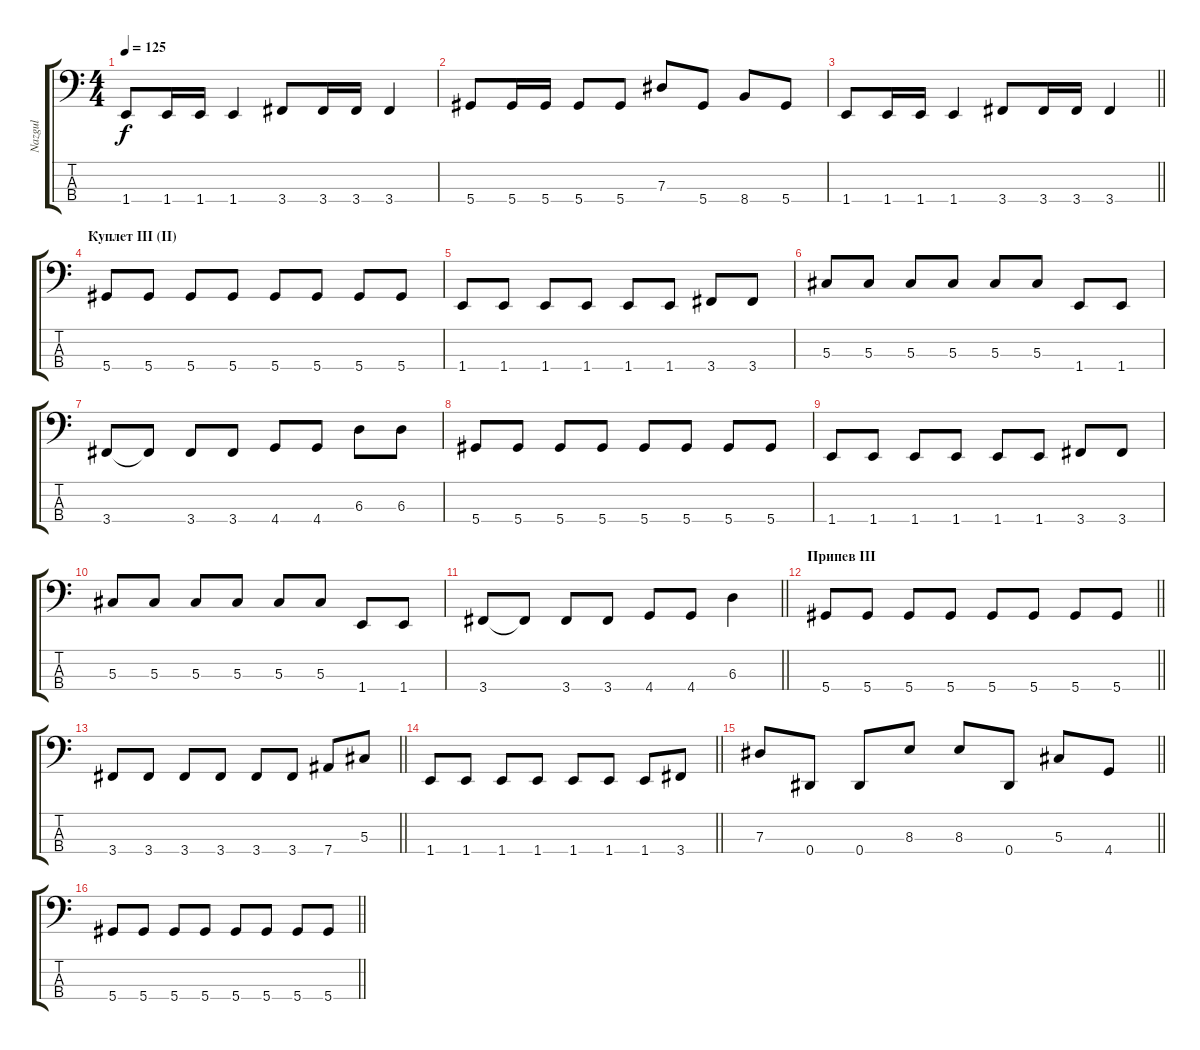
\track ("Nazgul" "Nazgul") {instrument electricbasspick}
\staff {score tabs}
\tuning (Gb2 Db2 Ab1 Eb1) {hide}
\ts (4 4)
\tempo 125
\clef f4
\ks c
1.4.8{dy f} 1.4.16 1.4.16 1.4.4 3.4.8 3.4.16 3.4.16 3.4.4 |
5.4.8 5.4.16 5.4.16 5.4.8 5.4.8 7.3.8 5.4.8 8.4.8 5.4.8 |
\barLineRight lightlight
1.4.8 1.4.16 1.4.16 1.4.4 3.4.8 3.4.16 3.4.16 3.4.4 |
\section ("" "Куплет III (II)")
5.4.8 5.4.8 5.4.8 5.4.8 5.4.8 5.4.8 5.4.8 5.4.8 |
1.4.8 1.4.8 1.4.8 1.4.8 1.4.8 1.4.8 3.4.8 3.4.8 |
5.3.8 5.3.8 5.3.8 5.3.8 5.3.8 5.3.8 1.4.8 1.4.8 |
3.4.8 3.4{t}.8 3.4.8 3.4.8 4.4.8 4.4.8 6.3.8 6.3.8 |
5.4.8 5.4.8 5.4.8 5.4.8 5.4.8 5.4.8 5.4.8 5.4.8 |
1.4.8 1.4.8 1.4.8 1.4.8 1.4.8 1.4.8 3.4.8 3.4.8 |
5.3.8 5.3.8 5.3.8 5.3.8 5.3.8 5.3.8 1.4.8 1.4.8 |
\barLineRight lightlight
3.4.8 3.4{t}.8 3.4.8 3.4.8 4.4.8 4.4.8 6.3.4 |
\section ("" "Припев III")
\barLineRight lightlight
5.4.8 5.4.8 5.4.8 5.4.8 5.4.8 5.4.8 5.4.8 5.4.8 |
\barLineRight lightlight
3.4.8 3.4.8 3.4.8 3.4.8 3.4.8 3.4.8 7.4.8 5.3.8 |
\barLineRight lightlight
1.4.8 1.4.8 1.4.8 1.4.8 1.4.8 1.4.8 1.4.8 3.4.8 |
\barLineRight lightlight
7.3.8 0.4.8 0.4.8 8.3.8 8.3.8 0.4.8 5.3.8 4.4.8 |
\barLineRight lightlight
5.4.8 5.4.8 5.4.8 5.4.8 5.4.8 5.4.8 5.4.8 5.4.8
